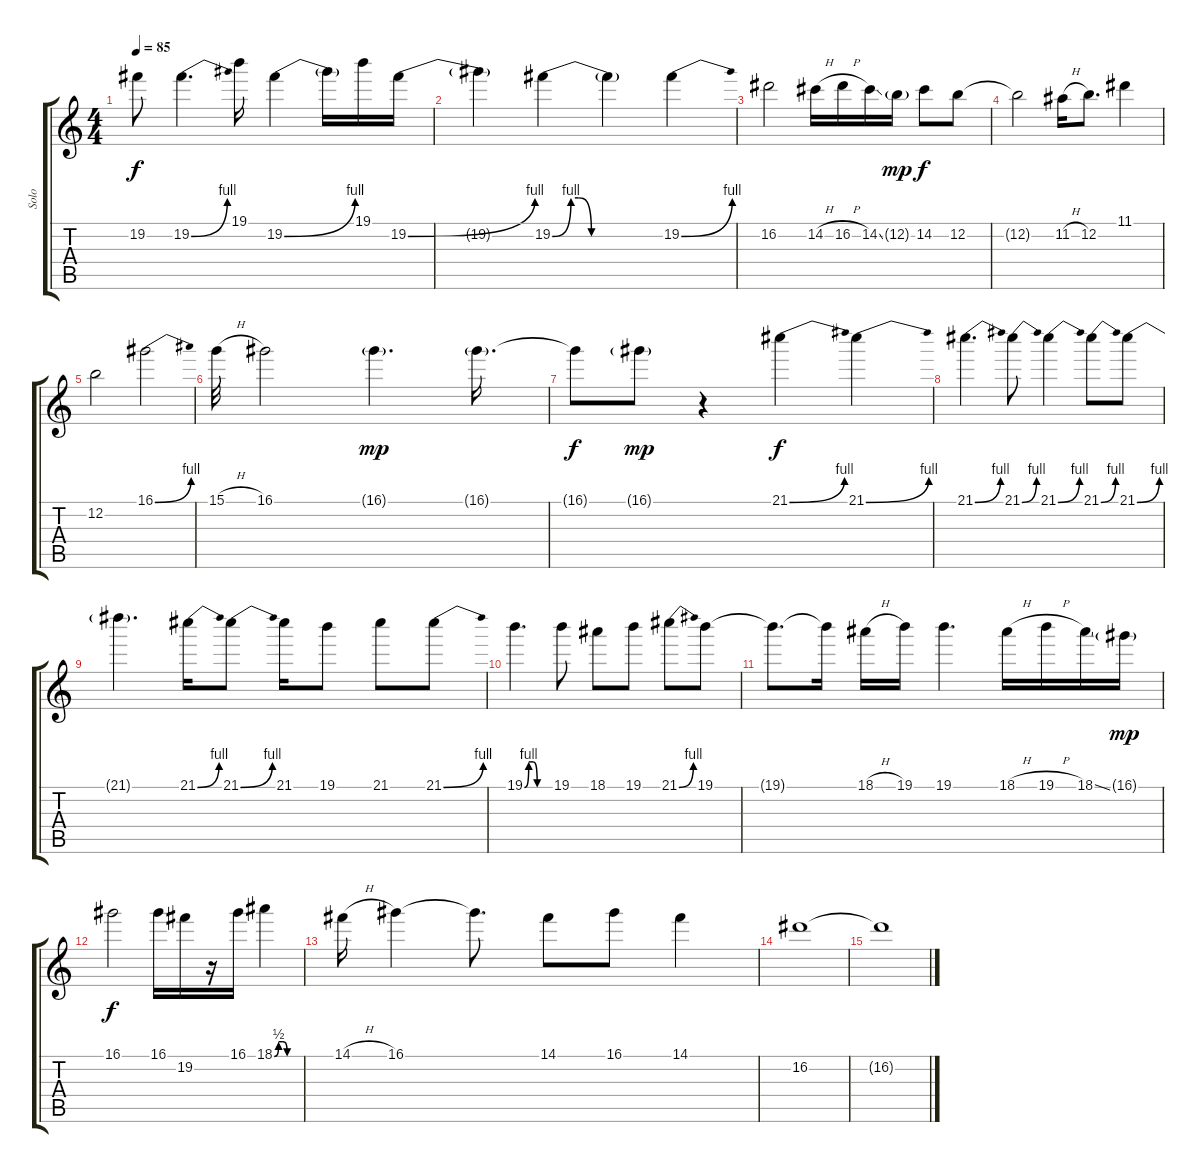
\track ("Solo" "Solo") {instrument distortionguitar}
\staff {score tabs}
\tuning (E4 B3 G3 D3 A2 E2) {hide}
\ts (4 4)
\tempo 85
\clef g2
\ks c
19.2{t}.8{dy f} 19.2{be (bend 0 0 60 4)}.4{d} 19.1.16 19.2{be (bend 0 0 60 4)}.4 19.2{t}.16 19.1.16 19.2{be (bend 0 0 60 4)}.16 |
19.2{t}.4 19.2{be (custom 0 0 10 4 14 4 21 0 24 0 30 0 60 0)}.4 19.2{t}.4 19.2{be (bend 0 0 60 4)}.4 |
16.2.2 14.2{h}.16 16.2{h}.16 14.2{ss}.16 12.2{g}.16{dy mp} 14.2.8{dy f} 12.2.8 |
12.2{t}.2 11.2{h}.16 12.2.8{d} 11.1.4 |
12.2.2 16.1{be (bend 0 0 60 4)}.2 |
15.1{h}.32 16.1.2 16.1{g}.4{d dy mp} 16.1{g}.16{d} |
16.1{t}.8{dy f} 16.1{g}.8{dy mp} r.4 21.1{be (bend 0 0 60 4)}.4{dy f} 21.1{be (bend 0 0 60 4)}.4 |
21.1{be (bend 0 0 60 4)}.4{d} 21.1{be (bend 0 0 60 4)}.8 21.1{be (bend 0 0 60 4)}.4 21.1{be (bend 0 0 60 4)}.8 21.1{be (bend 0 0 60 4)}.8 |
21.1{t}.4{d} 21.1{be (bend 0 0 60 4)}.16 21.1{be (bend 0 0 60 4)}.8 21.1.16 19.1.8 21.1.8 21.1{be (bend 0 0 60 4)}.8 |
19.1{be (custom 0 0 10 4 20 4 30 0 60 0)}.4{d} 19.1.8 18.1.8 19.1.8 21.1{be (bend 0 0 60 4)}.8 19.1.8 |
19.1{t}.8{d} 19.1{t}.16 18.1{h}.16 19.1.16 19.1.4{d} 18.1{h}.16 19.1{h}.16 18.1{ss}.16 16.1{g}.16{dy mp} |
16.1.2{dy f} 16.1.16 19.2.16 r.16 16.1.16 18.1{be (custom 0 0 10 2 20 2 30 0 60 0)}.4 |
14.1{h}.16 16.1.4 16.1{t}.8{d} 14.1.8 16.1.8 14.1.4 |
16.2.1 |
16.2{t}.1
